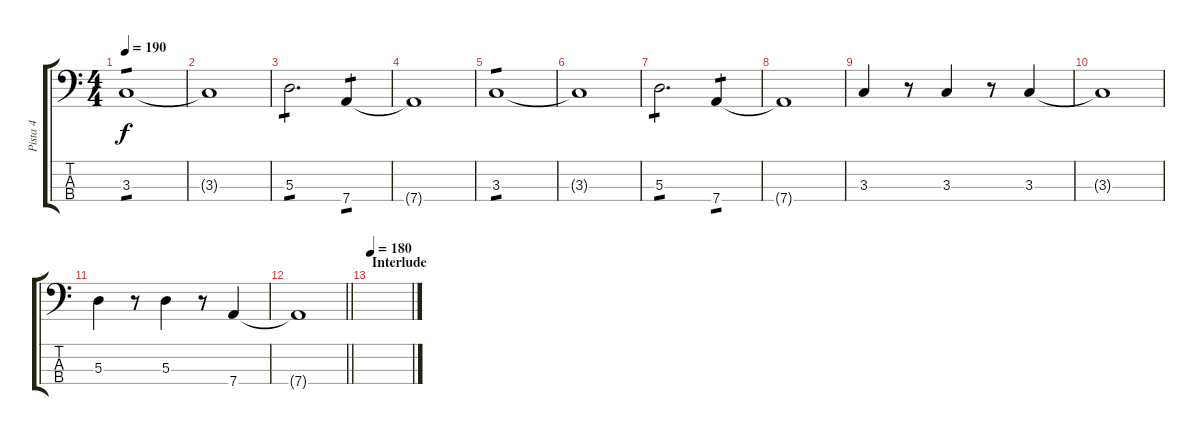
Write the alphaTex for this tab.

\track ("Pista 4" "Pista 4") {instrument electricbasspick}
\staff {score tabs}
\tuning (G2 D2 A1 D1) {hide}
\ts (4 4)
\tempo 190
\clef f4
\ks c
3.3.1{tp 1 dy f} |
3.3{t}.1 |
5.3.2{d tp 1} 7.4.4{tp 1} |
7.4{t}.1 |
3.3.1{tp 1} |
3.3{t}.1 |
5.3.2{d tp 1} 7.4.4{tp 1} |
7.4{t}.1 |
3.3.4 r.8 3.3.4 r.8 3.3.4 |
3.3{t}.1 |
5.3.4 r.8 5.3.4 r.8 7.4.4 |
\barLineRight lightlight
7.4{t}.1 |
\section ("" "Interlude")
\tempo 180
